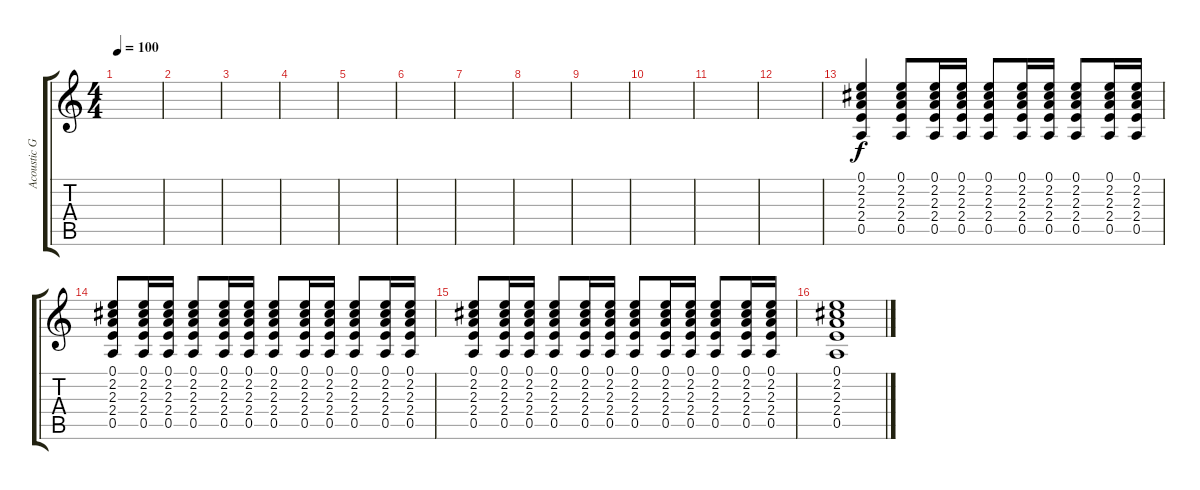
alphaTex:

\track ("Acoustic Guitar II" "Acoustic G") {instrument acousticguitarnylon}
\staff {score tabs}
\tuning (E4 B3 G3 D3 A2 E2) {hide}
\ts (4 4)
\tempo 100
\clef g2
\ks c
|
|
|
|
|
|
|
|
|
|
|
|
(0.1 2.2 2.3 2.4 0.5).4{volume 5} (0.1 2.2 2.3 2.4 0.5).8 (0.1 2.2 2.3 2.4 0.5).16 (0.1 2.2 2.3 2.4 0.5).16 (0.1 2.2 2.3 2.4 0.5).8 (0.1 2.2 2.3 2.4 0.5).16 (0.1 2.2 2.3 2.4 0.5).16 (0.1 2.2 2.3 2.4 0.5).8 (0.1 2.2 2.3 2.4 0.5).16 (0.1 2.2 2.3 2.4 0.5).16 |
(0.1 2.2 2.3 2.4 0.5).8 (0.1 2.2 2.3 2.4 0.5).16 (0.1 2.2 2.3 2.4 0.5).16 (0.1 2.2 2.3 2.4 0.5).8 (0.1 2.2 2.3 2.4 0.5).16 (0.1 2.2 2.3 2.4 0.5).16 (0.1 2.2 2.3 2.4 0.5).8 (0.1 2.2 2.3 2.4 0.5).16 (0.1 2.2 2.3 2.4 0.5).16 (0.1 2.2 2.3 2.4 0.5).8 (0.1 2.2 2.3 2.4 0.5).16 (0.1 2.2 2.3 2.4 0.5).16 |
(0.1 2.2 2.3 2.4 0.5).8 (0.1 2.2 2.3 2.4 0.5).16 (0.1 2.2 2.3 2.4 0.5).16 (0.1 2.2 2.3 2.4 0.5).8 (0.1 2.2 2.3 2.4 0.5).16 (0.1 2.2 2.3 2.4 0.5).16 (0.1 2.2 2.3 2.4 0.5).8 (0.1 2.2 2.3 2.4 0.5).16 (0.1 2.2 2.3 2.4 0.5).16 (0.1 2.2 2.3 2.4 0.5).8 (0.1 2.2 2.3 2.4 0.5).16 (0.1 2.2 2.3 2.4 0.5).16 |
(0.1 2.2 2.3 2.4 0.5).1
